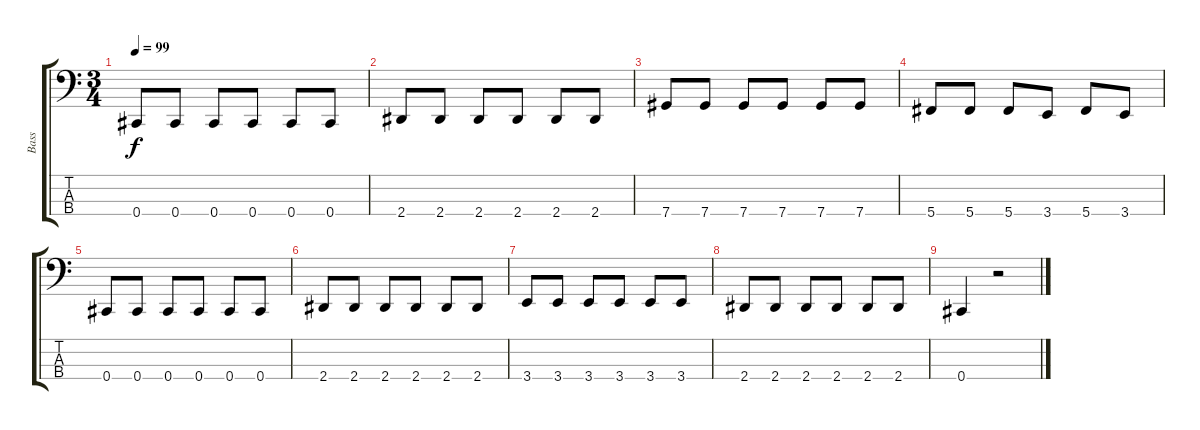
\track ("Bass" "Bass") {instrument electricbasspick}
\staff {score tabs}
\tuning (Gb2 Db2 Ab1 Db1) {hide}
\ts (3 4)
\tempo 99
\clef f4
\ks c
0.4.8{dy f} 0.4.8 0.4.8 0.4.8 0.4.8 0.4.8 |
2.4.8 2.4.8 2.4.8 2.4.8 2.4.8 2.4.8 |
7.4.8 7.4.8 7.4.8 7.4.8 7.4.8 7.4.8 |
5.4.8 5.4.8 5.4.8 3.4.8 5.4.8 3.4.8 |
0.4.8 0.4.8 0.4.8 0.4.8 0.4.8 0.4.8 |
2.4.8 2.4.8 2.4.8 2.4.8 2.4.8 2.4.8 |
3.4.8 3.4.8 3.4.8 3.4.8 3.4.8 3.4.8 |
2.4.8 2.4.8 2.4.8 2.4.8 2.4.8 2.4.8 |
0.4.4 r.2
